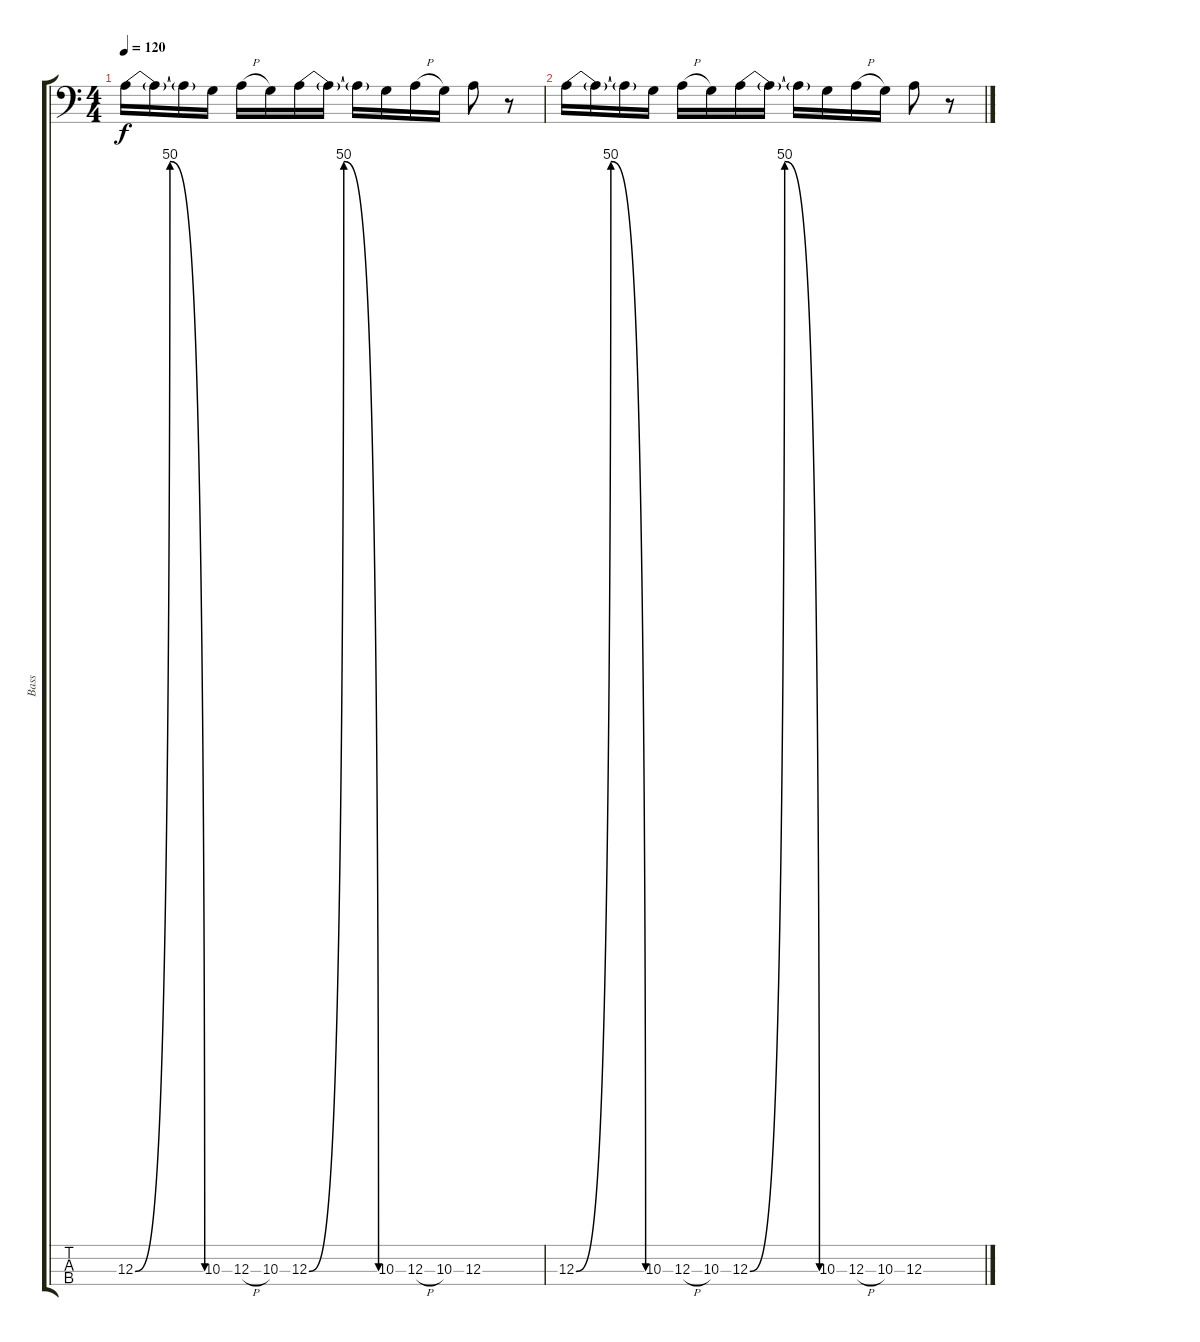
\track ("Bass" "Bass") {instrument electricbassfinger}
\staff {score tabs}
\tuning (G2 D2 A1 E1) {hide}
\ts (4 4)
\tempo 120
\clef f4
\ks c
12.3{be (bendrelease 0 0 150 200 150 200 300 0)}.16{dy f} 12.3{t}.16 12.3{t}.16 10.3.16 12.3{h}.16 10.3.16 12.3{be (bendrelease 0 0 150 200 150 200 300 0)}.16 12.3{t}.16 12.3{t}.16 10.3.16 12.3{h}.16 10.3.16 12.3.8 r.8 |
12.3{be (bendrelease 0 0 150 200 150 200 300 0)}.16 12.3{t}.16 12.3{t}.16 10.3.16 12.3{h}.16 10.3.16 12.3{be (bendrelease 0 0 150 200 150 200 300 0)}.16 12.3{t}.16 12.3{t}.16 10.3.16 12.3{h}.16 10.3.16 12.3.8 r.8
